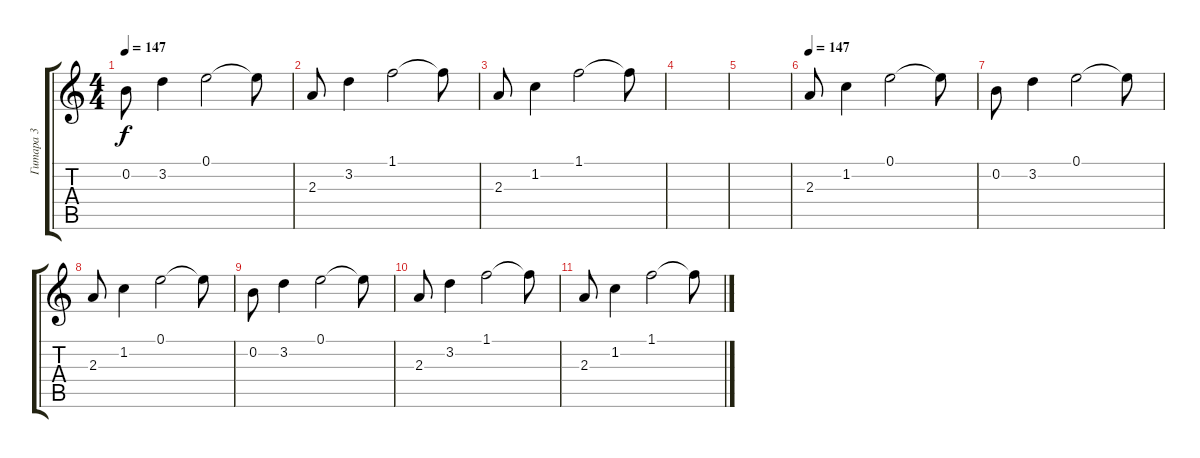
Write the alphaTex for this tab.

\track ("Гитара 3" "Гитара 3") {instrument acousticguitarsteel}
\staff {score tabs}
\tuning (E4 B3 G3 D3 A2 E2) {hide}
\ts (4 4)
\tempo 147
\clef g2
\ks c
0.2.8{dy f} 3.2.4 0.1.2 0.1{t}.8 |
2.3.8 3.2.4 1.1.2 1.1{t}.8 |
2.3.8 1.2.4 1.1.2 1.1{t}.8 |
|
|
\tempo 147
2.3.8 1.2.4 0.1.2 0.1{t}.8 |
0.2.8 3.2.4 0.1.2 0.1{t}.8 |
2.3.8 1.2.4 0.1.2 0.1{t}.8 |
0.2.8 3.2.4 0.1.2 0.1{t}.8 |
2.3.8 3.2.4 1.1.2 1.1{t}.8 |
2.3.8 1.2.4 1.1.2 1.1{t}.8
